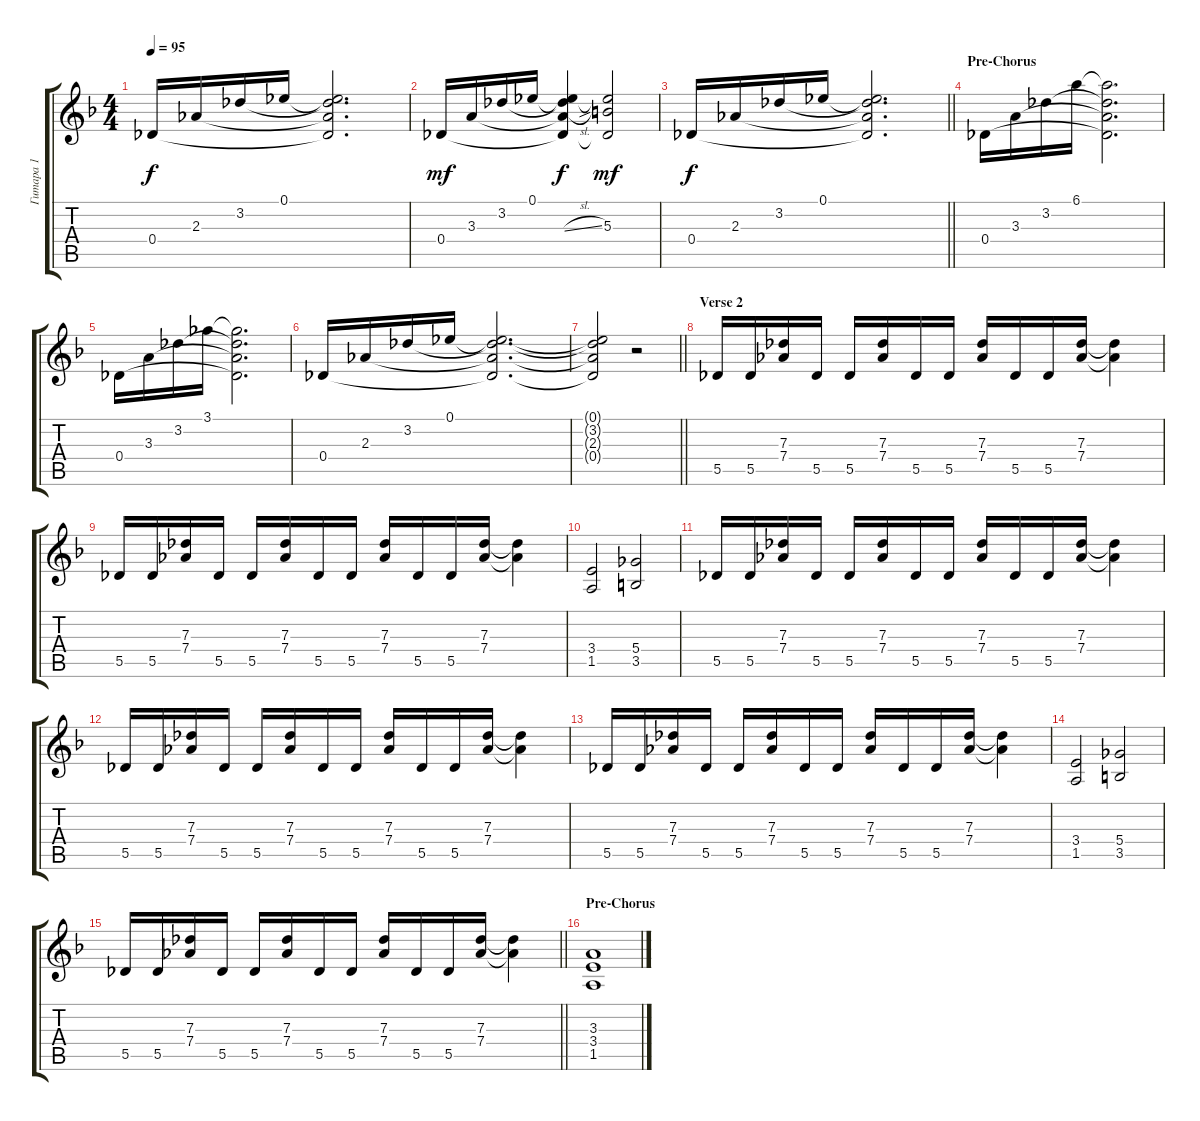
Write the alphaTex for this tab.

\track ("Гитара 1" "Гитара 1") {instrument distortionguitar}
\staff {score tabs}
\tuning (Eb4 Bb3 Gb3 Db3 Ab2 Eb2) {hide}
\ts (4 4)
\tempo 95
\clef g2
\ks dminor
0.4.16{dy f} 2.3.16 3.2.16 0.1.16 (0.1{t} 3.2{t} 2.3{t} 0.4{t}).2{d} |
0.4.16{dy mf} 3.3.16 3.2.16 0.1.16 (0.1{t} 3.2{t} 3.3{sl t} 0.4{t}).4{dy f} (0.1{t} 5.3 0.4{t}).2{dy mf} |
\barLineRight lightlight
0.4.16{dy f} 2.3.16 3.2.16 0.1.16 (0.1{t} 3.2{t} 2.3{t} 0.4{t}).2{d} |
\section ("" "Pre-Chorus")
0.4.16 3.3.16 3.2.16 6.1.16 (6.1{t} 3.2{t} 3.3{t} 0.4{t}).2{d} |
0.4.16 3.3.16 3.2.16 3.1.16 (3.1{t} 3.2{t} 3.3{t} 0.4{t}).2{d} |
0.4.16 2.3.16 3.2.16 0.1.16 (0.1{t} 3.2{t} 2.3{t} 0.4{t}).2{d} |
\barLineRight lightlight
(0.1{t} 3.2{t} 2.3{t} 0.4{t}).2 r.2 |
\section ("" "Verse 2")
5.5.16{instrument distortionguitar} 5.5.16 (7.3 7.4).16 5.5.16 5.5.16 (7.3 7.4).16 5.5.16 5.5.16 (7.3 7.4).16 5.5.16 5.5.16 (7.3 7.4).16 (7.3{t} 7.4{t}).4 |
5.5.16 5.5.16 (7.3 7.4).16 5.5.16 5.5.16 (7.3 7.4).16 5.5.16 5.5.16 (7.3 7.4).16 5.5.16 5.5.16 (7.3 7.4).16 (7.3{t} 7.4{t}).4 |
(3.4 1.5).2 (5.4 3.5).2 |
5.5.16 5.5.16 (7.3 7.4).16 5.5.16 5.5.16 (7.3 7.4).16 5.5.16 5.5.16 (7.3 7.4).16 5.5.16 5.5.16 (7.3 7.4).16 (7.3{t} 7.4{t}).4 |
5.5.16 5.5.16 (7.3 7.4).16 5.5.16 5.5.16 (7.3 7.4).16 5.5.16 5.5.16 (7.3 7.4).16 5.5.16 5.5.16 (7.3 7.4).16 (7.3{t} 7.4{t}).4 |
5.5.16 5.5.16 (7.3 7.4).16 5.5.16 5.5.16 (7.3 7.4).16 5.5.16 5.5.16 (7.3 7.4).16 5.5.16 5.5.16 (7.3 7.4).16 (7.3{t} 7.4{t}).4 |
(3.4 1.5).2 (5.4 3.5).2 |
\barLineRight lightlight
5.5.16 5.5.16 (7.3 7.4).16 5.5.16 5.5.16 (7.3 7.4).16 5.5.16 5.5.16 (7.3 7.4).16 5.5.16 5.5.16 (7.3 7.4).16 (7.3{t} 7.4{t}).4 |
\section ("" "Pre-Chorus")
(3.3 3.4 1.5).1
